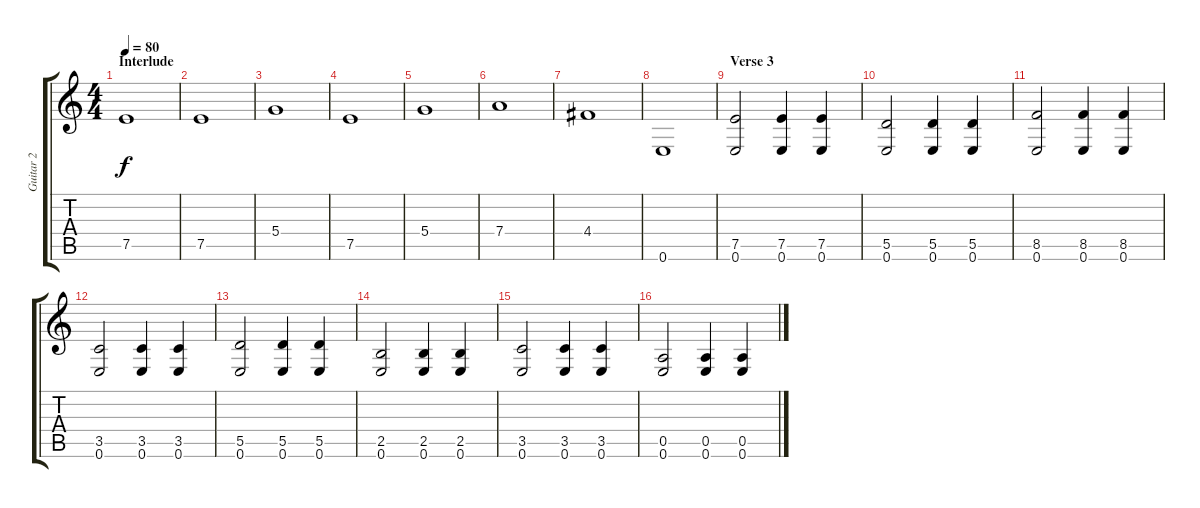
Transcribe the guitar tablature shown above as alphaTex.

\track ("Guitar 2" "Guitar 2") {instrument electricguitarmuted}
\staff {score tabs}
\tuning (E4 B3 G3 D3 A2 E2) {hide}
\ts (4 4)
\section ("" "Interlude")
\tempo 80
\clef g2
\ks c
7.5.1{dy f volume 13 balance 0} |
7.5.1 |
5.4.1 |
7.5.1 |
5.4.1 |
7.4.1 |
4.4.1 |
0.6.1 |
\section ("" "Verse 3")
(7.5 0.6).2{volume 14 balance 8 instrument electricguitarmuted} (7.5 0.6).4 (7.5 0.6).4 |
(5.5 0.6).2 (5.5 0.6).4 (5.5 0.6).4 |
(8.5 0.6).2 (8.5 0.6).4 (8.5 0.6).4 |
(3.5 0.6).2 (3.5 0.6).4 (3.5 0.6).4 |
(5.5 0.6).2 (5.5 0.6).4 (5.5 0.6).4 |
(2.5 0.6).2 (2.5 0.6).4 (2.5 0.6).4 |
(3.5 0.6).2 (3.5 0.6).4 (3.5 0.6).4 |
(0.5 0.6).2 (0.5 0.6).4 (0.5 0.6).4
